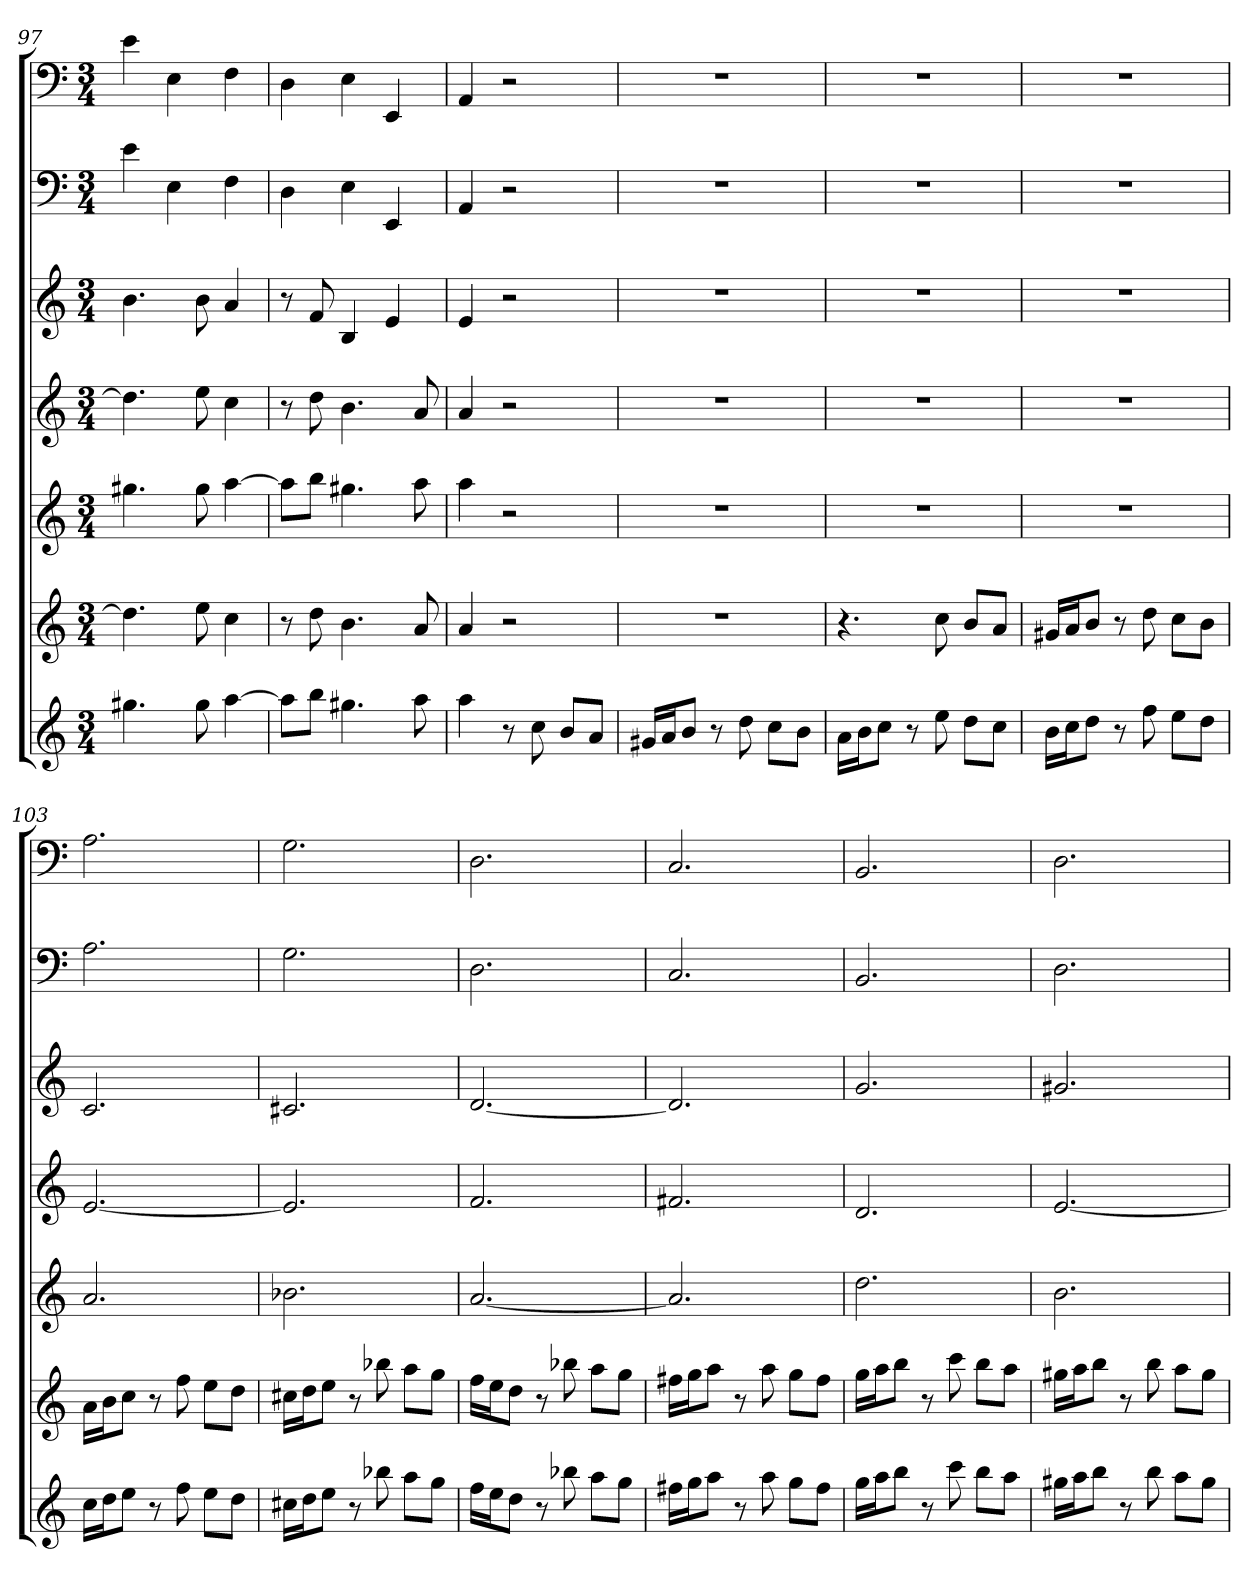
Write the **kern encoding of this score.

**kern	**kern	**kern	**kern	**kern	**kern	**kern
*part7	*part6	*part5	*part4	*part3	*part2	*part1
*staff7	*staff6	*staff5	*staff4	*staff3	*staff2	*staff1
*k[]	*k[]	*k[]	*k[]	*k[]	*k[]	*k[]
*a:	*a:	*a:	*a:	*a:	*a:	*a:
*M3/4	*M3/4	*M3/4	*M3/4	*M3/4	*M3/4	*M3/4
=97	=97	=97	=97	=97	=97	=97
4.gg#X	4.dd]	4.gg#X	4.dd]	4.b	4e	4e
.	.	.	.	.	4E	4E
8gg#	8ee	8gg#	8ee	8b	.	.
[4aa	4cc	[4aa	4cc	4a	4F	4F
=98	=98	=98	=98	=98	=98	=98
8aaL]	8r	8aaL]	8r	8r	4D	4D
8bbJ	8dd	8bbJ	8dd	8f	.	.
4.gg#X	4.b	4.gg#X	4.b	4B	4E	4E
.	.	.	.	4e	4EE	4EE
8aa	8a	8aa	8a	.	.	.
=99	=99	=99	=99	=99	=99	=99
4aa	4a	4aa	4a	4e	4AA	4AA
8r	2r	2r	2r	2r	2r	2r
8cc	.	.	.	.	.	.
8bL	.	.	.	.	.	.
8aJ	.	.	.	.	.	.
=100	=100	=100	=100	=100	=100	=100
16g#XLL	2.r	2.r	2.r	2.r	2.r	2.r
16aJ	.	.	.	.	.	.
8bJ	.	.	.	.	.	.
8r	.	.	.	.	.	.
8dd	.	.	.	.	.	.
8ccL	.	.	.	.	.	.
8bJ	.	.	.	.	.	.
=101	=101	=101	=101	=101	=101	=101
16aLL	4.r	2.r	2.r	2.r	2.r	2.r
16bJ	.	.	.	.	.	.
8ccJ	.	.	.	.	.	.
8r	.	.	.	.	.	.
8ee	8cc	.	.	.	.	.
8ddL	8bL	.	.	.	.	.
8ccJ	8aJ	.	.	.	.	.
=102	=102	=102	=102	=102	=102	=102
16bLL	16g#XLL	2.r	2.r	2.r	2.r	2.r
16ccJ	16aJ	.	.	.	.	.
8ddJ	8bJ	.	.	.	.	.
8r	8r	.	.	.	.	.
8ff	8dd	.	.	.	.	.
8eeL	8ccL	.	.	.	.	.
8ddJ	8bJ	.	.	.	.	.
=103	=103	=103	=103	=103	=103	=103
16ccLL	16aLL	2.a	[2.e	2.c	2.A	2.A
16ddJ	16bJ	.	.	.	.	.
8eeJ	8ccJ	.	.	.	.	.
8r	8r	.	.	.	.	.
8ff	8ff	.	.	.	.	.
8eeL	8eeL	.	.	.	.	.
8ddJ	8ddJ	.	.	.	.	.
=104	=104	=104	=104	=104	=104	=104
16cc#XLL	16cc#XLL	2.b-X	2.e]	2.c#X	2.G	2.G
16ddJ	16ddJ	.	.	.	.	.
8eeJ	8eeJ	.	.	.	.	.
8r	8r	.	.	.	.	.
8bb-X	8bb-X	.	.	.	.	.
8aaL	8aaL	.	.	.	.	.
8ggJ	8ggJ	.	.	.	.	.
=105	=105	=105	=105	=105	=105	=105
16ffLL	16ffLL	[2.a	2.f	[2.d	2.D	2.D
16eeJ	16eeJ	.	.	.	.	.
8ddJ	8ddJ	.	.	.	.	.
8r	8r	.	.	.	.	.
8bb-X	8bb-X	.	.	.	.	.
8aaL	8aaL	.	.	.	.	.
8ggJ	8ggJ	.	.	.	.	.
=106	=106	=106	=106	=106	=106	=106
16ff#XLL	16ff#XLL	2.a]	2.f#X	2.d]	2.C	2.C
16ggJ	16ggJ	.	.	.	.	.
8aaJ	8aaJ	.	.	.	.	.
8r	8r	.	.	.	.	.
8aa	8aa	.	.	.	.	.
8ggL	8ggL	.	.	.	.	.
8ff#J	8ff#J	.	.	.	.	.
=107	=107	=107	=107	=107	=107	=107
16ggLL	16ggLL	2.dd	2.d	2.g	2.BB	2.BB
16aaJ	16aaJ	.	.	.	.	.
8bbJ	8bbJ	.	.	.	.	.
8r	8r	.	.	.	.	.
8ccc	8ccc	.	.	.	.	.
8bbL	8bbL	.	.	.	.	.
8aaJ	8aaJ	.	.	.	.	.
=108	=108	=108	=108	=108	=108	=108
16gg#XLL	16gg#XLL	2.b	[2.e	2.g#X	2.D	2.D
16aaJ	16aaJ	.	.	.	.	.
8bbJ	8bbJ	.	.	.	.	.
8r	8r	.	.	.	.	.
8bb	8bb	.	.	.	.	.
8aaL	8aaL	.	.	.	.	.
8gg#J	8gg#J	.	.	.	.	.
=	=	=	=	=	=	=
*-	*-	*-	*-	*-	*-	*-
